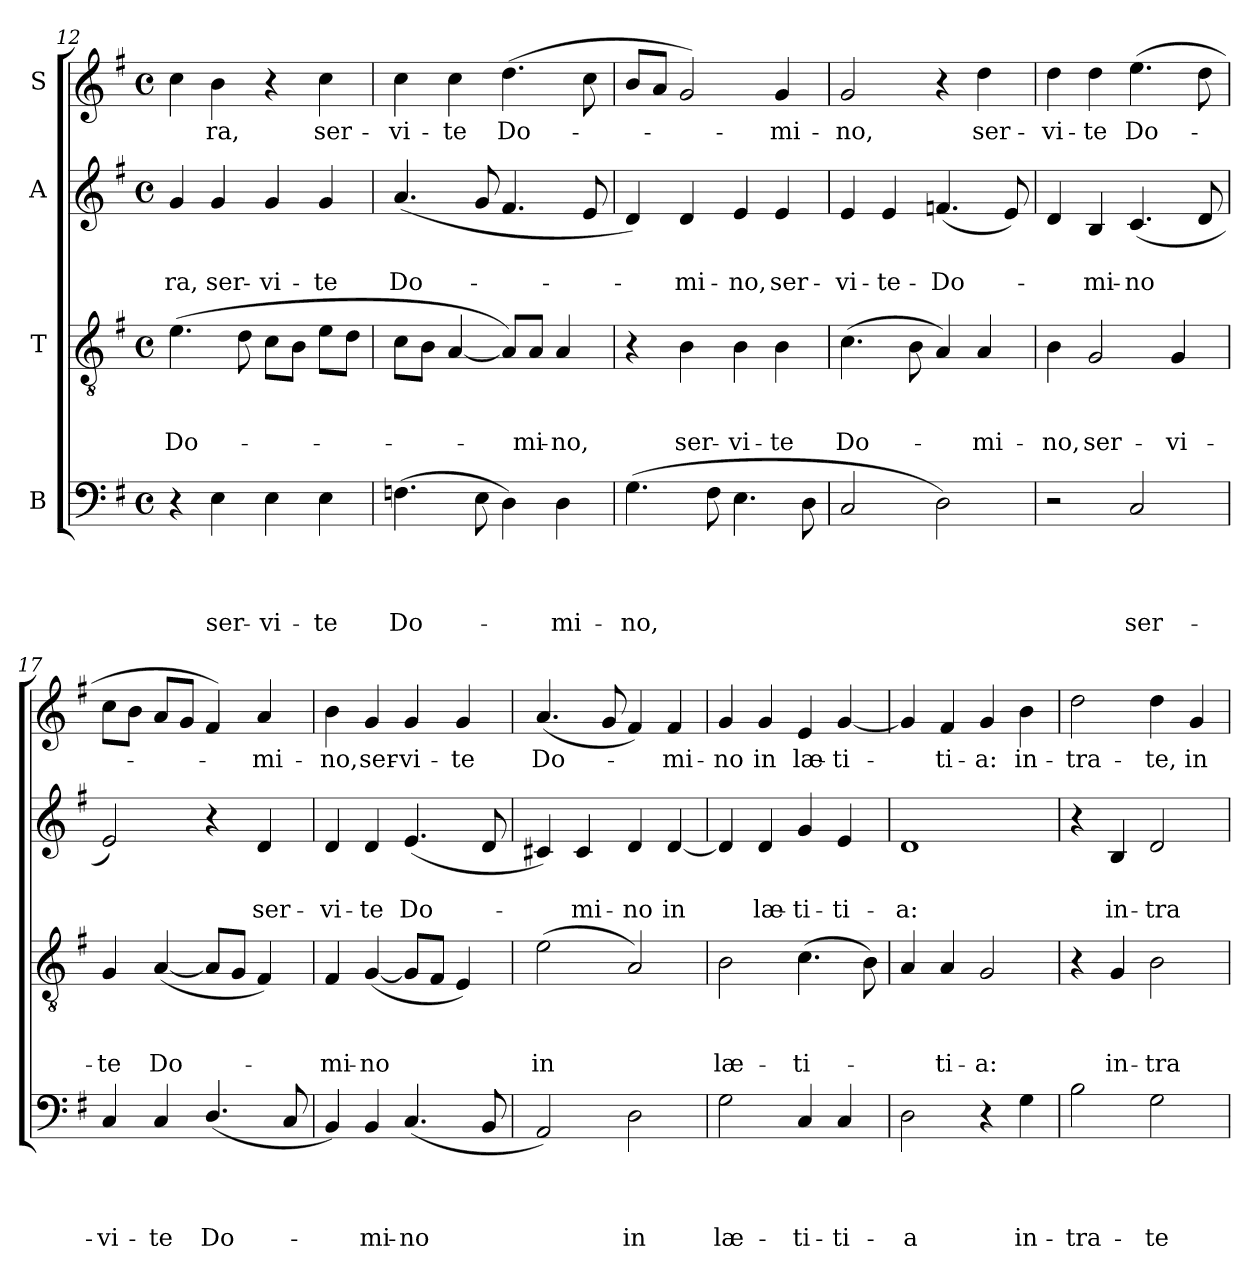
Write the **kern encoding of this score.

**kern	**text	**text	**text	**text	**kern	**text	**text	**text	**kern	**text	**text	**kern	**text
*part4	*part4	*part4	*part4	*part4	*part3	*part3	*part3	*part3	*part2	*part2	*part2	*part1	*part1
*staff4	*staff4	*staff4	*staff4	*staff4	*staff3	*staff3	*staff3	*staff3	*staff2	*staff2	*staff2	*staff1	*staff1
*I"B	*	*	*	*	*I"T	*	*	*	*I"A	*	*	*I"S	*
*clefF4	*	*	*	*	*clefGv2	*	*	*	*clefG2	*	*	*clefG2	*
*k[f#]	*	*	*	*	*k[f#]	*	*	*	*k[f#]	*	*	*k[f#]	*
*G:	*	*	*	*	*G:	*	*	*	*G:	*	*	*G:	*
*M4/4	*	*	*	*	*M4/4	*	*	*	*M4/4	*	*	*M4/4	*
*met(c)	*	*	*	*	*met(c)	*	*	*	*met(c)	*	*	*met(c)	*
=12	=12	=12	=12	=12	=12	=12	=12	=12	=12	=12	=12	=12	=12
4r	.	.	.	.	(4.e\	.	.	Do-	4g/	.	-ra,	4cc\	.
4E\	.	.	.	ser-	.	.	.	.	4g/	.	ser-	4b\	-ra,
.	.	.	.	.	8d\	.	.	.	.	.	.	.	.
4E\	.	.	.	-vi-	8c\L	.	.	.	4g/	.	-vi-	4r	.
.	.	.	.	.	8B\J	.	.	.	.	.	.	.	.
4E\	.	.	.	-te	8e\L	.	.	.	4g/	.	-te	4cc\	ser-
.	.	.	.	.	8d\J	.	.	.	.	.	.	.	.
=13	=13	=13	=13	=13	=13	=13	=13	=13	=13	=13	=13	=13	=13
(4.Fn\	.	.	.	Do-	8c\L	.	.	.	(4.a/	.	Do-	4cc\	-vi-
.	.	.	.	.	8B\J	.	.	.	.	.	.	.	.
.	.	.	.	.	[4A/	.	.	.	.	.	.	4cc\	-te
8E\	.	.	.	.	.	.	.	.	8g/	.	.	.	.
4D\)	.	.	.	.	8A/L])	.	.	.	4.f#/	.	.	(4.dd\	Do-
.	.	.	.	.	8A/J	.	.	-mi-	.	.	.	.	.
4D\	.	.	.	-mi-	4A/	.	.	-no,	.	.	.	.	.
.	.	.	.	.	.	.	.	.	8e/	.	.	8cc\	.
=14	=14	=14	=14	=14	=14	=14	=14	=14	=14	=14	=14	=14	=14
(4.G\	.	.	.	-no,	4r	.	.	.	4d/)	.	.	8b/L	.
.	.	.	.	.	.	.	.	.	.	.	.	8a/J	.
.	.	.	.	.	4B\	.	.	ser-	4d/	.	-mi-	2g/)	.
8F#\	.	.	.	.	.	.	.	.	.	.	.	.	.
4.E\	.	.	.	.	4B\	.	.	-vi-	4e/	.	-no,	.	.
.	.	.	.	.	4B\	.	.	-te	4e/	.	ser-	4g/	-mi-
8D\	.	.	.	.	.	.	.	.	.	.	.	.	.
=15	=15	=15	=15	=15	=15	=15	=15	=15	=15	=15	=15	=15	=15
2C/	.	.	.	.	(4.c\	.	.	Do-	4e/	.	-vi-	2g/	-no,
.	.	.	.	.	.	.	.	.	4e/	.	-te-	.	.
.	.	.	.	.	8B\	.	.	.	.	.	.	.	.
2D\)	.	.	.	.	4A/)	.	.	.	(4.fn/	.	-Do-	4r	.
.	.	.	.	.	4A/	.	.	-mi-	.	.	.	4dd\	ser-
.	.	.	.	.	.	.	.	.	8e/)	.	.	.	.
!!LO:LB:g=z
=16	=16	=16	=16	=16	=16	=16	=16	=16	=16	=16	=16	=16	=16
2r	.	.	.	.	4B\	.	.	-no,	4d/	.	.	4dd\	-vi-
.	.	.	.	.	2G/	.	.	ser-	4B/	.	-mi-	4dd\	-te
2C/	.	.	.	ser-	.	.	.	.	(4.c/	.	-no	(4.ee\	Do-
.	.	.	.	.	4G/	.	.	-vi-	.	.	.	.	.
.	.	.	.	.	.	.	.	.	8d/	.	.	8dd\	.
=17	=17	=17	=17	=17	=17	=17	=17	=17	=17	=17	=17	=17	=17
4C/	.	.	.	-vi-	4G/	.	.	-te	2e/)	.	.	8cc\L	.
.	.	.	.	.	.	.	.	.	.	.	.	8b\J	.
4C/	.	.	.	-te	([4A/	.	.	Do-	.	.	.	8a/L	.
.	.	.	.	.	.	.	.	.	.	.	.	8g/J	.
(<4.D/	.	.	.	Do-	8A/L]	.	.	.	4r	.	.	4f#/)	.
.	.	.	.	.	8G/J	.	.	.	.	.	.	.	.
.	.	.	.	.	4F#/)	.	.	.	4d/	.	ser-	4a/	-mi-
8C/	.	.	.	.	.	.	.	.	.	.	.	.	.
=18	=18	=18	=18	=18	=18	=18	=18	=18	=18	=18	=18	=18	=18
4BB/)	.	.	.	.	4F#/	.	.	-mi-	4d/	.	-vi-	4b\	-no,
4BB/	.	.	.	-mi-	([4G/	.	.	-no	4d/	.	-te	4g/	ser-
(4.C/	.	.	.	-no	8G/L]	.	.	.	(4.e/	.	Do-	4g/	-vi-
.	.	.	.	.	8F#/J	.	.	.	.	.	.	.	.
.	.	.	.	.	4E/)	.	.	.	.	.	.	4g/	-te
8BB/	.	.	.	.	.	.	.	.	8d/	.	.	.	.
=19	=19	=19	=19	=19	=19	=19	=19	=19	=19	=19	=19	=19	=19
2AA/)	.	.	.	.	(2e\	.	.	in	4c#X/)	.	.	(4.a/	Do-
.	.	.	.	.	.	.	.	.	4c#/	.	-mi-	.	.
.	.	.	.	.	.	.	.	.	.	.	.	8g/	.
2D\	.	.	.	in	2A/)	.	.	.	4d/	.	-no	4f#/)	.
.	.	.	.	.	.	.	.	.	[4d/	.	in	4f#/	-mi-
=20	=20	=20	=20	=20	=20	=20	=20	=20	=20	=20	=20	=20	=20
2G\	.	.	.	læ-	2B\	.	.	læ-	4d/]	.	.	4g/	-no
.	.	.	.	.	.	.	.	.	4d/	.	læ-	4g/	in
4C/	.	.	.	-ti-	(4.c\	.	.	-ti-	4g/	.	-ti-	4e/	læ-
4C/	.	.	.	-ti-	.	.	.	.	4e/	.	-ti-	[4g/	-ti-
.	.	.	.	.	8B\)	.	.	.	.	.	.	.	.
!!LO:PB:g=z
=21	=21	=21	=21	=21	=21	=21	=21	=21	=21	=21	=21	=21	=21
2D\	.	.	.	-a	4A/	.	.	-­	1d	.	-a:	4g/]	-­
.	.	.	.	.	4A/	.	.	ti-	.	.	.	4f#/	ti-
4r	.	.	.	.	2G/	.	.	-a:	.	.	.	4g/	-a:
4G\	.	.	.	in-	.	.	.	.	.	.	.	4b\	in-
=22	=22	=22	=22	=22	=22	=22	=22	=22	=22	=22	=22	=22	=22
2B\	.	.	.	-tra-	4r	.	.	.	4r	.	.	2dd\	-tra-
.	.	.	.	.	4G/	.	.	in-	4B/	.	in-	.	.
2G\	.	.	.	-te	2B\	.	.	-tra-	2d/	.	-tra-	4dd\	-te,
.	.	.	.	.	.	.	.	.	.	.	.	4g/	in-
=	=	=	=	=	=	=	=	=	=	=	=	=	=
*-	*-	*-	*-	*-	*-	*-	*-	*-	*-	*-	*-	*-	*-
